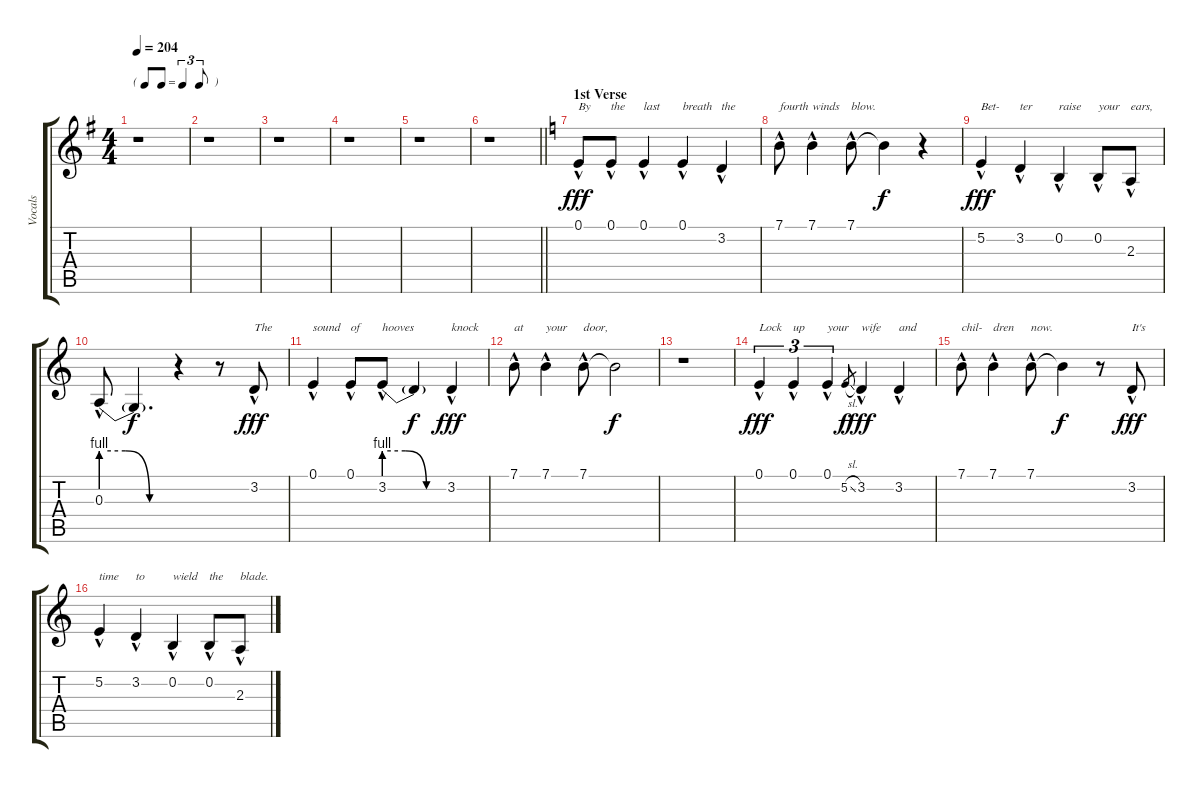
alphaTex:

\track ("Vocals" "Vocals") {instrument synthbrass2}
\staff {score tabs}
\tuning (E4 B3 G3 D3 A2 E2) {hide}
\ts (4 4)
\tf triplet8th
\tempo 204
\clef g2
\ks eminor
r.1{dy fff} |
r.1 |
r.1 |
r.1 |
r.1 |
\barLineRight lightlight
r.1 |
\section ("" "1st Verse")
\ks c
0.1{hac}.8{txt "By"} 0.1{hac}.8{txt "the"} 0.1{hac}.4{txt "last"} 0.1{hac}.4{txt "breath"} 3.2{hac}.4{txt "the"} |
7.1{hac}.8{txt "fourth"} 7.1{hac}.4{txt "winds"} 7.1{hac}.8{txt "blow."} 7.1{t}.4{dy f} r.4 |
5.2{hac}.4{txt "Bet-" dy fff} 3.2{hac}.4{txt "ter"} 0.2{hac}.4{txt "raise"} 0.2{hac}.8{txt "your"} 2.3{hac}.8{txt "ears,"} |
0.3{be (custom 0 4 20 4 40 0 60 0) hac}.8 0.3{t}.4{d dy f} r.4 r.8 3.2{hac}.8{txt "The" dy fff} |
0.1{hac}.4{txt "sound"} 0.1{hac}.8{txt "of"} 3.2{be (custom 0 4 20 4 40 0 60 0) hac}.8{txt "hooves"} 3.2{t}.4{dy f} 3.2{hac}.4{txt "knock" dy fff} |
7.1{hac}.8{txt "at"} 7.1{hac}.4{txt "your"} 7.1{hac}.8{txt "door,"} 7.1{t}.2{dy f} |
r.1 |
0.1{hac}.4{tu (3 2) txt "Lock" dy fff} 0.1{hac}.4{tu (3 2) txt "up"} 0.1{hac}.4{tu (3 2) txt "your"} 5.2{sl}.8{gr dy f} 3.2{hac}.4{txt "wife" dy fff} 3.2{hac}.4{txt "and"} |
7.1{hac}.8{txt "chil-"} 7.1{hac}.4{txt "dren"} 7.1{hac}.8{txt "now."} 7.1{t}.4{dy f} r.8 3.2{hac}.8{txt "It's" dy fff} |
5.2{hac}.4{txt "time"} 3.2{hac}.4{txt "to"} 0.2{hac}.4{txt "wield"} 0.2{hac}.8{txt "the"} 2.3{hac}.8{txt "blade."}
